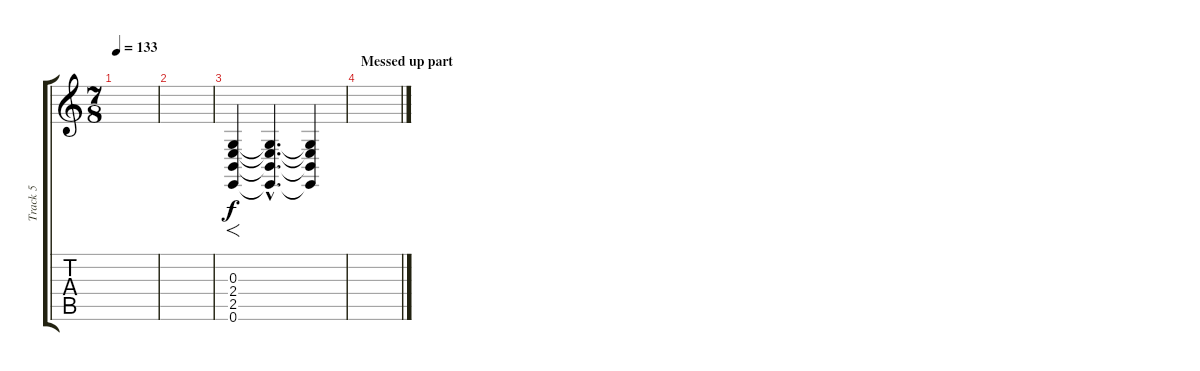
\track ("Track 5" "Track 5") {instrument acousticgrandpiano}
\staff {score tabs}
\tuning (E4 B3 G3 D3 A2 E2) {hide}
\ts (7 8)
\tempo 133
\clef g2
\ks c
|
|
(0.3 2.4 2.5 0.6).4{f instrument seashore} (0.3{hac t} 2.4{hac t} 2.5{hac t} 0.6{hac t}).4{d} (0.3{t} 2.4{t} 2.5{t} 0.6{t}).4 |
\section ("" "Messed up part")
